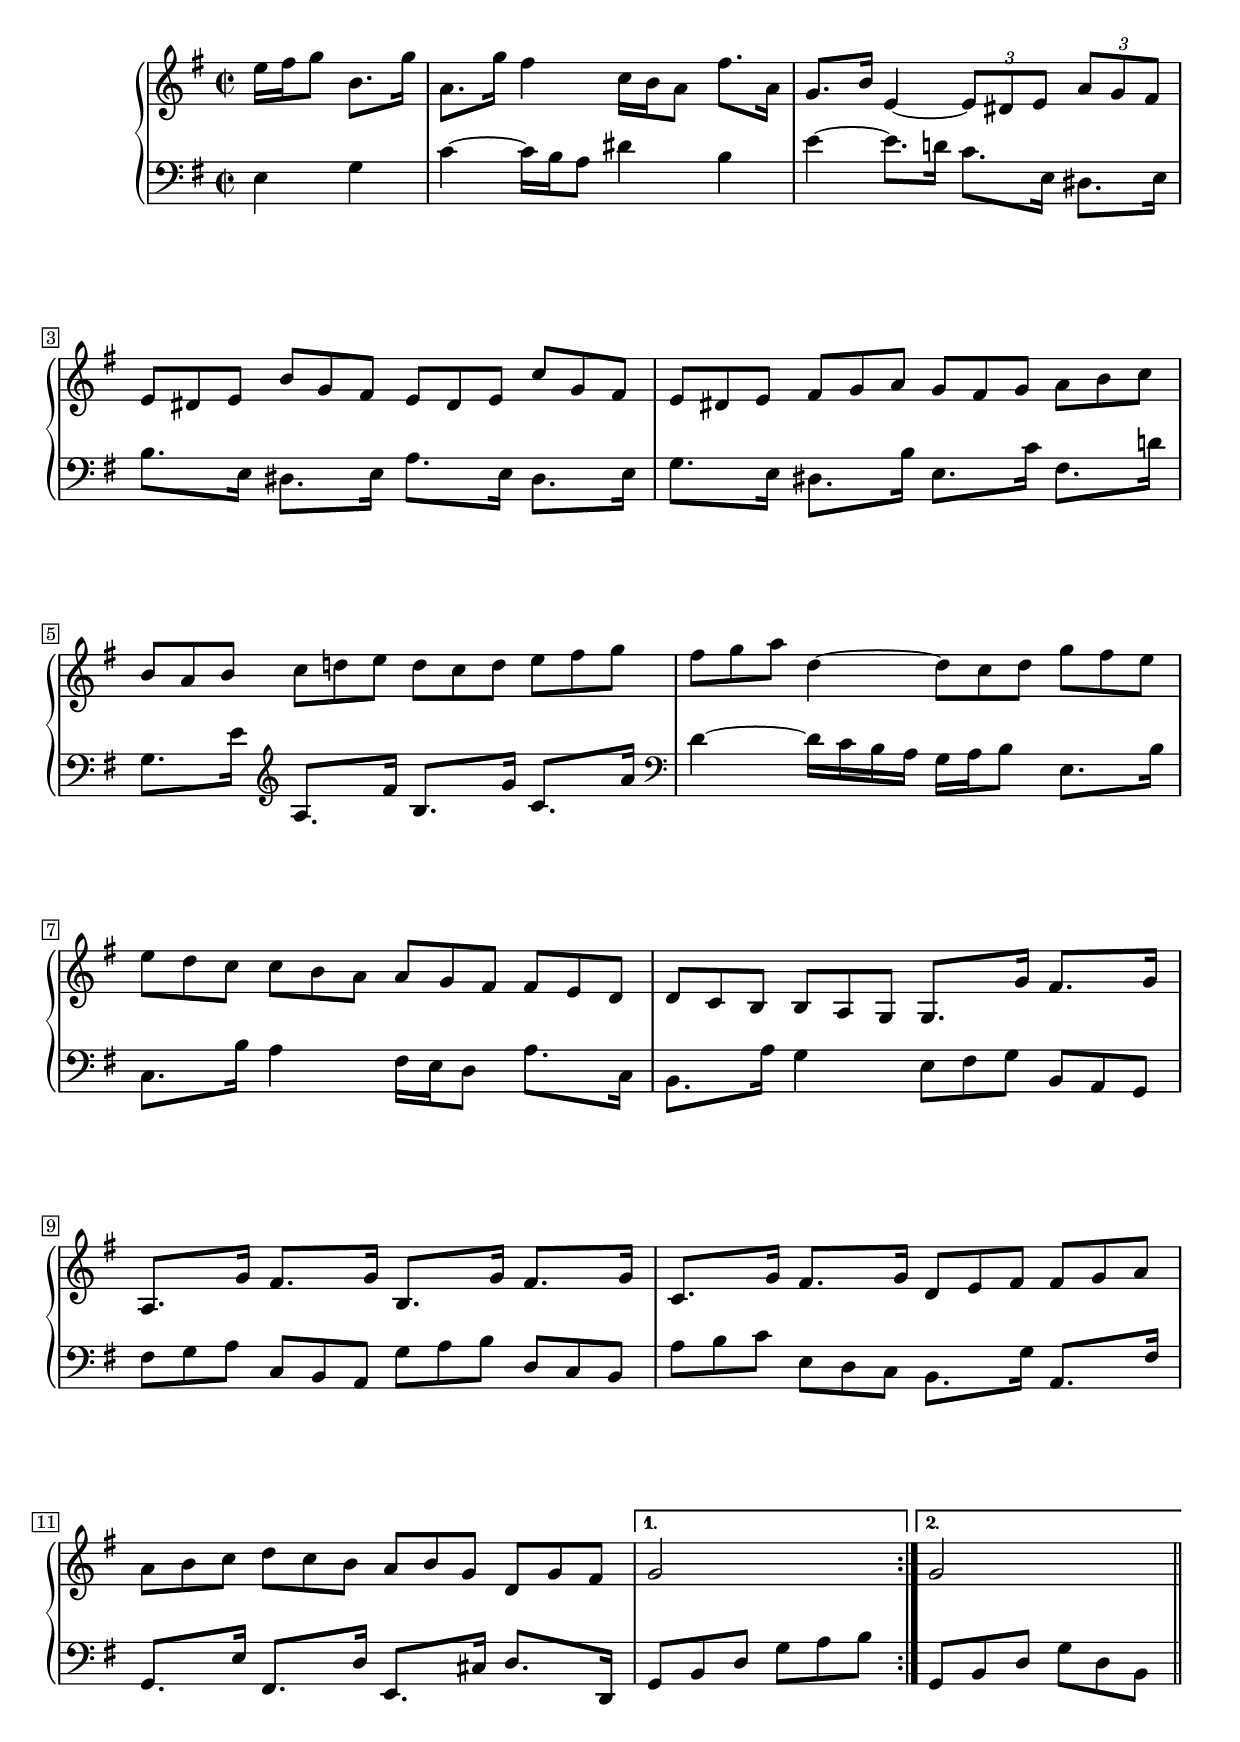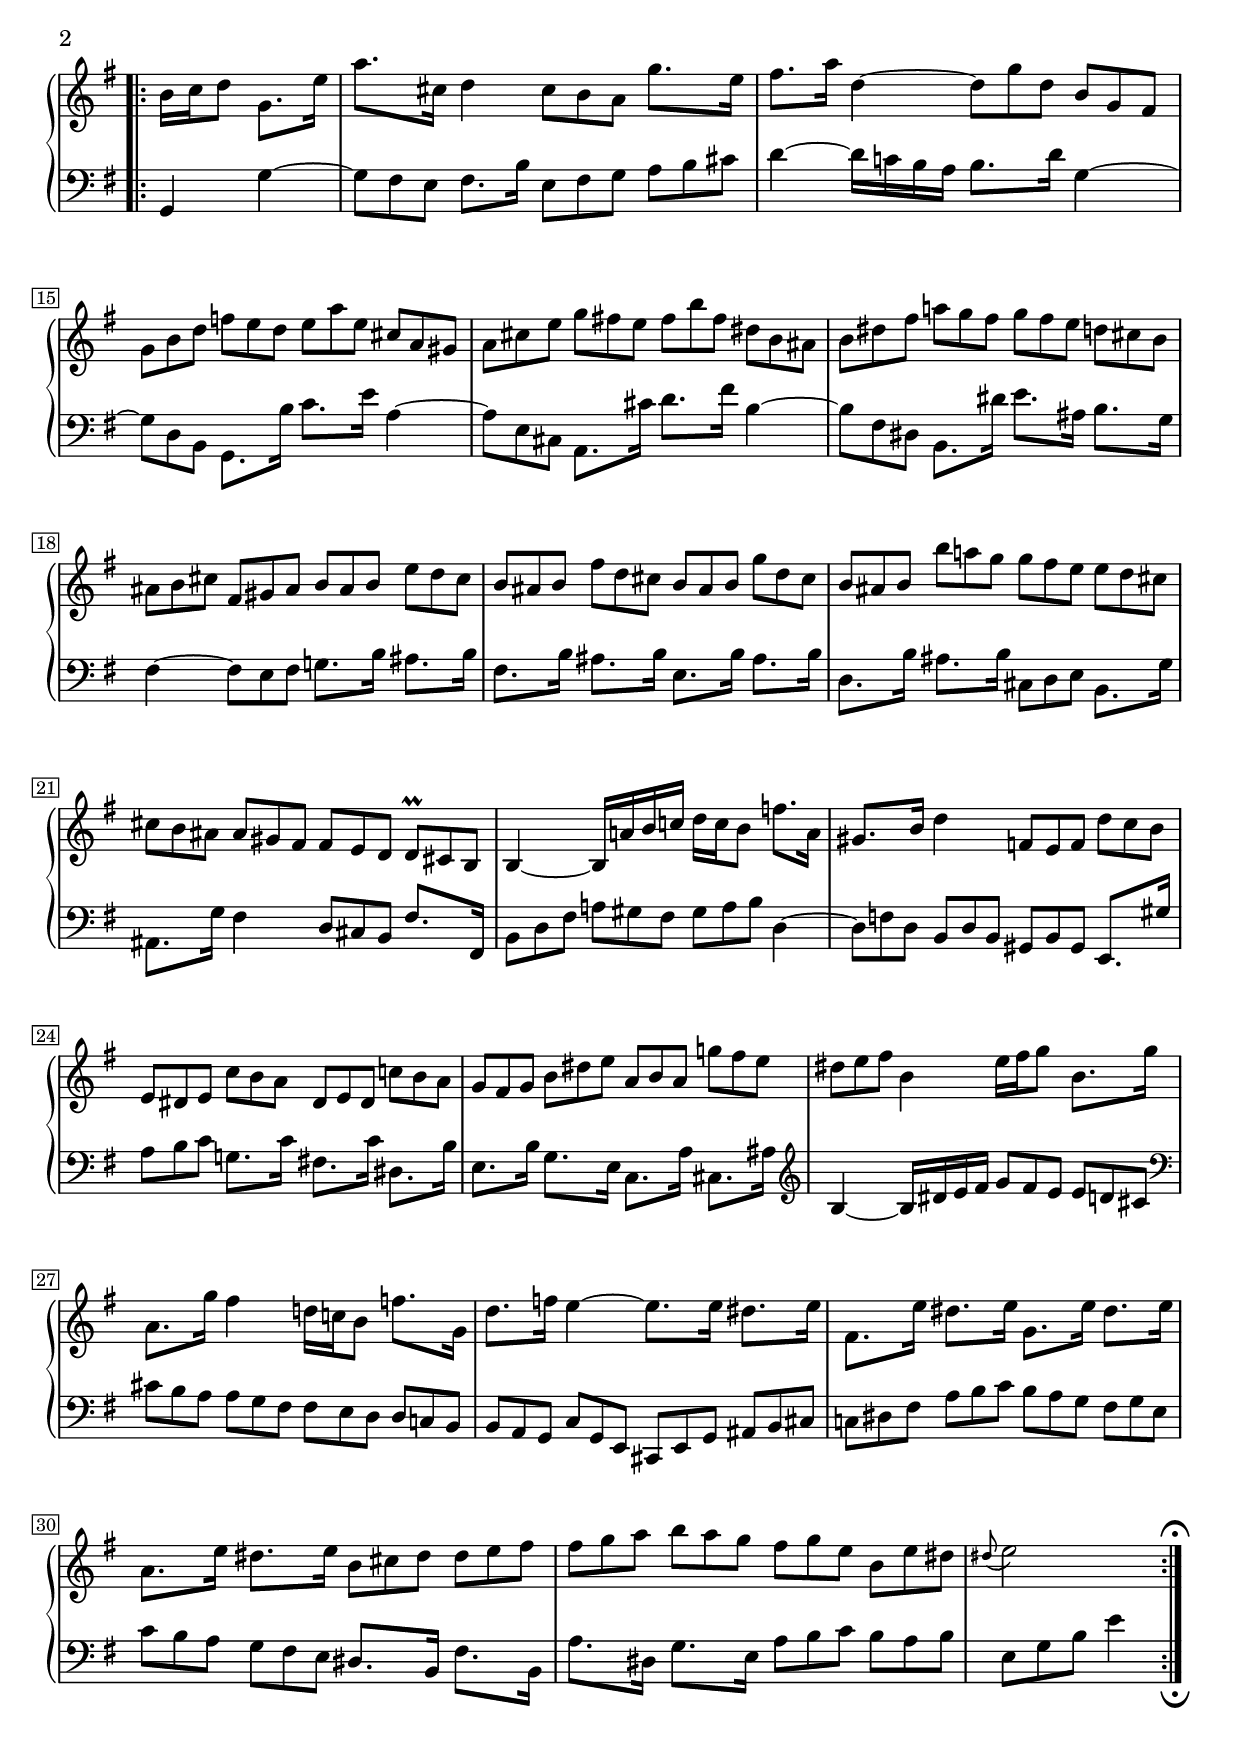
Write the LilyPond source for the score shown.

Global = {
  \key e \minor
  \time 2/2
  \include "../global.ly"
}

Sopran = \context Voice = "one" \relative c'' {
  \voiceOne
  \override MultiMeasureRest.staff-position = #-2
  \override Rest.staff-position = #0
  \stemNeutral\slurNeutral\tieNeutral
  \repeat volta 2 {
    \partial 2 { e16[ fis g8] b,8.[ g'16] }
  %1
  | a,8. g'16 fis4 c16[ b a8] fis'8.[ a,16]
  | \set tupletSpannerDuration = #(ly:make-moment 1 4)
    g8. b16 e,4~ \tuplet 3/2 { e8[ dis e] a8[ g fis] }
  | \omit TupletNumber
    \tuplet 3/2 { e 8[ dis e] b'[ g fis] e[ dis e] c'[ g fis] }
  | \tuplet 3/2 { e 8[ dis e] fis[ g a ] g[ fis g] a [ b c ] }
  %5
  | \tuplet 3/2 { b 8[ a b] c [ d! e ] d[ c d ] e [ fis g] }
  | \tuplet 3/2 { fis8[ g a] } d,4~ \tuplet 3/2 { d8[ c d] g[ fis e] }
  | \tuplet 3/2 { e 8[ d c] c [ b a ] a[ g fis] fis[ e d ] }
  | \tuplet 3/2 { d 8[ c b] b [ a g ] } g8.[ g'16] fis8.[ g16]
  | a,8.[ g'16] fis8.[ g16] b,8.[ g'16] fis8.[ g16]
  %10
  | c,8.[ g'16] fis8.[ g16] \tuplet 3/2 { d8[ e fis] fis[ g a] }
  | \tuplet 3/2 { a 8[ b c] d[ c b] a[ b g] d[ g fis] }
  | \alternative {
      { g2 }
      { g2 }
    }
  }
  \pageBreak
  \repeat volta 2 {
    \partial 2 { b16[ c d8] g,8. e'16 }
  | a8.[ cis,16] d4 \tuplet 3/2 { cis8 b a8 } g'8.[ e16]
  | fis8.[ a16] d,4~ \tuplet 3/2 { d8[ g d] b[ g fis] }
  %15
  | \tuplet 3/2 { g[ b d] f[ e d] e[ a e] cis[ a gis] }
  | \tuplet 3/2 { a8[ cis e] g[ fis e] fis[ b fis] dis[ b ais] }
  | \tuplet 3/2 { b8[ dis fis] a![ g fis] g[ fis e] d[ cis b] }
  | \tuplet 3/2 { ais8[ b cis] fis,[ gis ais] b[ ais b] e[ d cis] }
  | \tuplet 3/2 { b8[ ais b] fis'[ d cis] b[ ais b] g'[ d cis] }
  %20
  | \tuplet 3/2 { b8[ ais b] b'[ a! g] g[ fis e] e[ d cis] }
  | \tuplet 3/2 { cis8[ b ais] ais[ gis fis] fis[ e d] d\prall[ cis b] }
  | b4~ b16[ a'! b c!] d[ c b8] f'8.[ a,16]
  | gis8.[ b16] d4 \tuplet 3/2 { f,8[ e f] d'[ c b] }
  | \tuplet 3/2 { e,8[ dis e] c'[ b a] dis,[ e dis] c'![ b a] }
  %25
  | \tuplet 3/2 { g8[ fis g] b[ dis e] a,[ b a] g'![ fis e] }
  | \tuplet 3/2 { dis8[ e fis] } b,4 e16[ fis g8] b,8.[ g'16]
  | a,8.[ g'16] fis4 d16[ c b8] f'8.[ g,16]
  | d'8.[ f16] e4~ e8.[ e16] dis8.[ e16]
  | fis,8.[ e'16] dis8.[ e16] g,8.[ e'16] dis8.[ e16]
  %30
  | a,8.[ e'16] dis8.[ e 16] \tuplet 3/2 { b8[ cis dis] dis[ e fis] }
  | \tuplet 3/2 { fis8[ g a] b[ a g] fis[ g e] b[ e dis] }
  | \stemUp\slurDown \appoggiatura dis8 \stemDown e2
    \override Score.TextMark.self-alignment-X = #CENTER
    \textEndMark \markup { \musicglyph "scripts.ufermata" }
  }
  \fine
}

Bass = \context Voice = "four" \relative c {
  \voiceFour
  \override MultiMeasureRest.staff-position = #0
  \override Rest.staff-position = #0
  \stemNeutral\slurNeutral\tieNeutral
  \repeat volta 2 {
    \partial 2 { e4 g }
  %1
  | c4~ c16 b a8 dis4 b
  | e4~ e8. d!16 c8.[ e,16] dis8.[ e16]
  | b'8.[ e,16] dis8.[ e16] a8.[ e16] dis8.[ e16]
  | g8.[ e16] dis8.[ b'16] e,8.[ c'16] fis,8.[ d'!16]
  %5
  | g,8.[ e'16] \clef treble a,8.[ fis'16] b,8.[ g'16] c,8.[ a'16]
  | \clef bass d,4~ d16[ c b a] g[ a b8] e,8.[ b'16]
  | c,8.[ b'16] a4 fis16[ e d8] a'8.[ c,16]
  | \set tupletSpannerDuration = #(ly:make-moment 1 4)
    \omit TupletNumber
    b8.[ a'16] g4 \tuplet 3/2 { e8[ fis g] b,[ a g] }
  | \tuplet 3/2 { fis'8[ g a] c,[ b a] g'[ a b] d,[ c b] }
  %10
  | \tuplet 3/2 { a'8[ b c] e,[ d c] } b8.[ g'16] a,8.[ fis'16]
  | g,8.[ e'16] fis,8.[ d'16] e,8.[ cis'16] d8.[ d,16]
  | \alternative {
      { \times 2/3 { g8[ b d] } \times 2/3 { g a b } }
      { \times 2/3 { g,8[ b d] } \times 2/3 { g d b } }
    }
  }
  \repeat volta 2 {
    \partial 2 { g4 g'~ }
  | \tuplet 3/2 { g8[ fis e] } fis8.[ b16] \tuplet 3/2 { e,8[ fis g] a[ b cis] }
  | d4~ d16[ c! b a] b8.[ d16] g,4~
  %15
  | \tuplet 3/2 { g8[ d b] } g8.[ b'16] c8.[ e16] a,4~
  | \tuplet 3/2 { a8[ e cis] } a8.[ cis'16] d8.[ fis16] b,4~
  | \tuplet 3/2 { b8[ fis dis] } b8.[ dis'16] e8.[ ais,16] b8.[ g16]
  | fis4~ \tuplet 3/2 { fis8[ e fis] } g!8.[ b16] ais8.[ b16]
  | fis8.[ b16] ais8.[ b16] e,8.[ b'16] ais8.[ b16]
  %20
  | d,8.[ b'16] ais8.[ b16] \tuplet 3/2 { cis,8 d e } b8.[ g'16]
  | ais,8.[ g'16] fis4 \tuplet 3/2 { d8[ cis b] } fis'8.[ fis,16]
  | \tuplet 3/2 { b8[ d fis] a![ gis fis] gis[ a b] } d,4~
  | \tuplet 3/2 { d8[ f! d] b[ d b] gis[ b gis] } e8.[ gis'16]
  | \tuplet 3/2 { a8[ b c] } g!8.[ c16] fis,8.[ c'16] dis,8.[ b'16]
  %25
  | e,8.[ b'16] g8.[ e16] c8.[ a'16] cis,8.[ ais'16]
  | \clef treble b4~ b16[ dis e fis] \tuplet 3/2 { g8[ fis e] e[ d cis] }
  | \clef bass \tuplet 3/2 { cis8[ b a] a[ g fis] fis[ e d] d[ c! b] }
  | \tuplet 3/2 { b8[ a g] c[ g e] cis[ e g] ais[ b cis] }
  | \tuplet 3/2 { c!8[ dis fis] a[ b c] b[ a g] fis[ g e] }
  %30
  | \tuplet 3/2 { c'8[ b a] g[ fis e] } dis8.[ b16] fis'8.[ b,16]
  | a'8.[ dis,16] g8.[ e16] \tuplet 3/2 { a8[ b c] b[ a b] }
  | \tuplet 3/2 { e,8[ g b] } e4
    \tweak direction #DOWN
    \textEndMark \markup { \musicglyph "scripts.dfermata" }
  }
  \fine
}

\score {
  \new PianoStaff
  <<
    \accidentalStyle Score.piano
    \context Staff = "upper" <<
      \set Staff.midiInstrument = #"acoustic grand"
      \Global
      \clef treble
      \Sopran
    >>
    \context Staff = "lower" <<
      \set Staff.midiInstrument = #"acoustic grand"
      \Global
      \clef bass
      \Bass
    >>
  >>
  \header {
    %composer = "Johann Sebastian Bach"
    %opus = "BWV 830"
    title = \markup {
      %\override #'(font-name . "TeX Gyre Schola") {
        "Tempo di Gavotta"
      %}
    }
  }
  \layout {
    \context {
      \PianoStaff
    }
  }
  \midi {
    \tempo 4 = 60
  }
}
